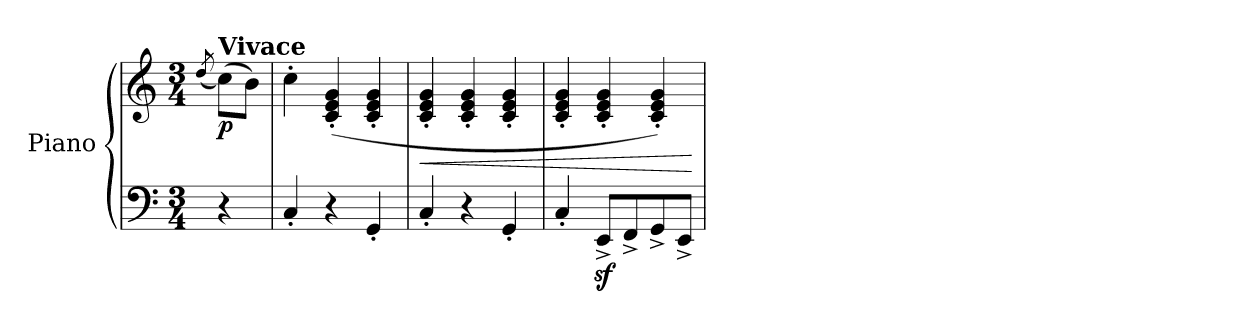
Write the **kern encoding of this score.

**kern	**kern	**dynam
*part1	*part1	*part1
*staff2	*staff1	*staff1/2
*I"Piano	*	*
*I'Pno.	*	*
*clefF4	*clefG2	*
*k[]	*k[]	*
*M3/4	*M3/4	*
=1	=1	=1
.	(<8qdd/	.
!	!LO:TX:a:B:t=Vivace	!
!	!	!LO:DY:b
4r	(>8cc\L)	p
.	8b\J)	.
=2	=2	=2
4C'/	4cc'\	.
4r	(<4c/' 4e/' 4g/'	.
4GG'/	4c/' 4e/' 4g/'	.
=3	=3	=3
!	!	!LO:HP:b
4C'/	4c/' 4e/' 4g/'	<
4r	4c/' 4e/' 4g/'	.
4GG'/	4c/' 4e/' 4g/'	.
=4	=4	=4
4C'/	4c/' 4e/' 4g/'	.
8EEz<^/L	4c/' 4e/' 4g/'	.
8FF^/	.	.
8GG^/	4c/' 4e/' 4g/')	.
8EE^/J	.	.
.	.	[
=	=	=
*-	*-	*-
